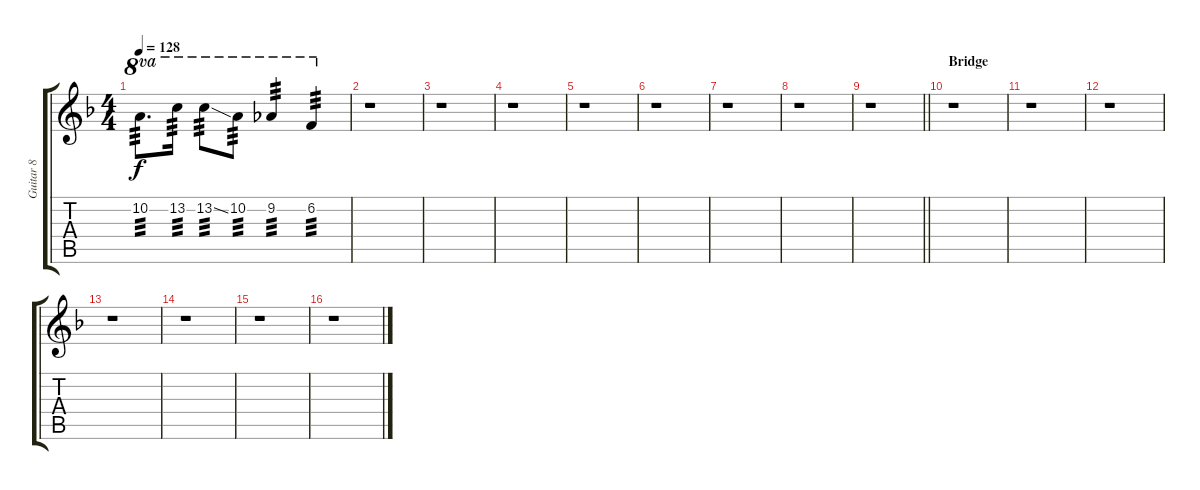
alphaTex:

\track ("Guitar 8" "Guitar 8") {instrument distortionguitar}
\staff {score tabs}
\tuning (E4 B3 G3 D3 A2 D2) {hide}
\ts (4 4)
\tempo 128
\clef g2
\ks dminor
10.2.8{d ot 8va tp 3 dy f} 13.2.16{ot 8va tp 3} 13.2{ss}.8{ot 8va tp 3} 10.2.8{ot 8va tp 3} 9.2.4{ot 8va tp 3} 6.2.4{ot 8va tp 3} |
r.1 |
r.1 |
r.1 |
r.1 |
r.1 |
r.1 |
r.1 |
\barLineRight lightlight
r.1 |
\section ("" "Bridge")
r.1 |
r.1 |
r.1 |
r.1 |
r.1 |
r.1 |
r.1
